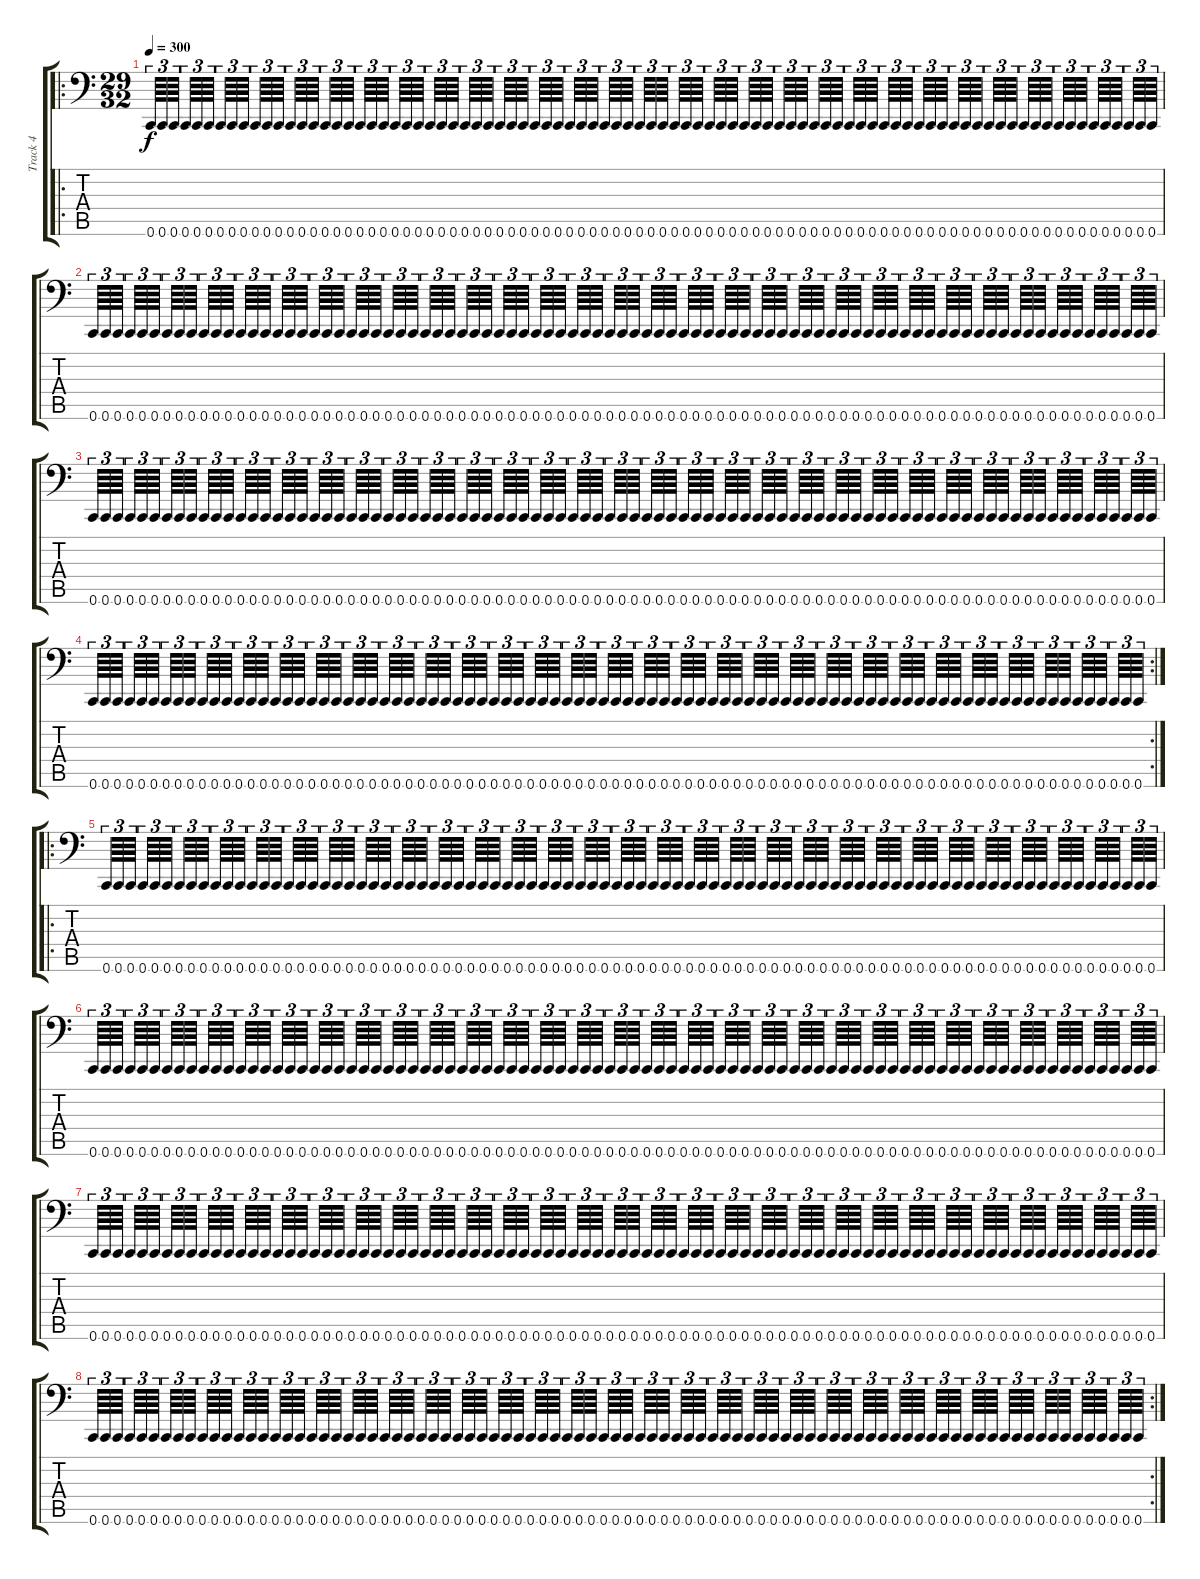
\track ("Track 4" "Track 4") {instrument acousticguitarsteel}
\staff {score tabs}
\tuning (Eb1 Db5 Bb2 Eb6 Db3 C-1) {hide}
\ro
\ts (29 32)
\tempo 300
\clef f4
\ks c
0.6.64{tu (3 2) dy f} 0.6.64{tu (3 2)} 0.6.64{tu (3 2)} 0.6.64{tu (3 2)} 0.6.64{tu (3 2)} 0.6.64{tu (3 2)} 0.6.64{tu (3 2)} 0.6.64{tu (3 2)} 0.6.64{tu (3 2)} 0.6.64{tu (3 2)} 0.6.64{tu (3 2)} 0.6.64{tu (3 2)} 0.6.64{tu (3 2)} 0.6.64{tu (3 2)} 0.6.64{tu (3 2)} 0.6.64{tu (3 2)} 0.6.64{tu (3 2)} 0.6.64{tu (3 2)} 0.6.64{tu (3 2)} 0.6.64{tu (3 2)} 0.6.64{tu (3 2)} 0.6.64{tu (3 2)} 0.6.64{tu (3 2)} 0.6.64{tu (3 2)} 0.6.64{tu (3 2)} 0.6.64{tu (3 2)} 0.6.64{tu (3 2)} 0.6.64{tu (3 2)} 0.6.64{tu (3 2)} 0.6.64{tu (3 2)} 0.6.64{tu (3 2)} 0.6.64{tu (3 2)} 0.6.64{tu (3 2)} 0.6.64{tu (3 2)} 0.6.64{tu (3 2)} 0.6.64{tu (3 2)} 0.6.64{tu (3 2)} 0.6.64{tu (3 2)} 0.6.64{tu (3 2)} 0.6.64{tu (3 2)} 0.6.64{tu (3 2)} 0.6.64{tu (3 2)} 0.6.64{tu (3 2)} 0.6.64{tu (3 2)} 0.6.64{tu (3 2)} 0.6.64{tu (3 2)} 0.6.64{tu (3 2)} 0.6.64{tu (3 2)} 0.6.64{tu (3 2)} 0.6.64{tu (3 2)} 0.6.64{tu (3 2)} 0.6.64{tu (3 2)} 0.6.64{tu (3 2)} 0.6.64{tu (3 2)} 0.6.64{tu (3 2)} 0.6.64{tu (3 2)} 0.6.64{tu (3 2)} 0.6.64{tu (3 2)} 0.6.64{tu (3 2)} 0.6.64{tu (3 2)} 0.6.64{tu (3 2)} 0.6.64{tu (3 2)} 0.6.64{tu (3 2)} 0.6.64{tu (3 2)} 0.6.64{tu (3 2)} 0.6.64{tu (3 2)} 0.6.64{tu (3 2)} 0.6.64{tu (3 2)} 0.6.64{tu (3 2)} 0.6.64{tu (3 2)} 0.6.64{tu (3 2)} 0.6.64{tu (3 2)} 0.6.64{tu (3 2)} 0.6.64{tu (3 2)} 0.6.64{tu (3 2)} 0.6.64{tu (3 2)} 0.6.64{tu (3 2)} 0.6.64{tu (3 2)} 0.6.64{tu (3 2)} 0.6.64{tu (3 2)} 0.6.64{tu (3 2)} 0.6.64{tu (3 2)} 0.6.64{tu (3 2)} 0.6.64{tu (3 2)} 0.6.64{tu (3 2)} 0.6.64{tu (3 2)} 0.6.64{tu (3 2)} |
0.6.64{tu (3 2)} 0.6.64{tu (3 2)} 0.6.64{tu (3 2)} 0.6.64{tu (3 2)} 0.6.64{tu (3 2)} 0.6.64{tu (3 2)} 0.6.64{tu (3 2)} 0.6.64{tu (3 2)} 0.6.64{tu (3 2)} 0.6.64{tu (3 2)} 0.6.64{tu (3 2)} 0.6.64{tu (3 2)} 0.6.64{tu (3 2)} 0.6.64{tu (3 2)} 0.6.64{tu (3 2)} 0.6.64{tu (3 2)} 0.6.64{tu (3 2)} 0.6.64{tu (3 2)} 0.6.64{tu (3 2)} 0.6.64{tu (3 2)} 0.6.64{tu (3 2)} 0.6.64{tu (3 2)} 0.6.64{tu (3 2)} 0.6.64{tu (3 2)} 0.6.64{tu (3 2)} 0.6.64{tu (3 2)} 0.6.64{tu (3 2)} 0.6.64{tu (3 2)} 0.6.64{tu (3 2)} 0.6.64{tu (3 2)} 0.6.64{tu (3 2)} 0.6.64{tu (3 2)} 0.6.64{tu (3 2)} 0.6.64{tu (3 2)} 0.6.64{tu (3 2)} 0.6.64{tu (3 2)} 0.6.64{tu (3 2)} 0.6.64{tu (3 2)} 0.6.64{tu (3 2)} 0.6.64{tu (3 2)} 0.6.64{tu (3 2)} 0.6.64{tu (3 2)} 0.6.64{tu (3 2)} 0.6.64{tu (3 2)} 0.6.64{tu (3 2)} 0.6.64{tu (3 2)} 0.6.64{tu (3 2)} 0.6.64{tu (3 2)} 0.6.64{tu (3 2)} 0.6.64{tu (3 2)} 0.6.64{tu (3 2)} 0.6.64{tu (3 2)} 0.6.64{tu (3 2)} 0.6.64{tu (3 2)} 0.6.64{tu (3 2)} 0.6.64{tu (3 2)} 0.6.64{tu (3 2)} 0.6.64{tu (3 2)} 0.6.64{tu (3 2)} 0.6.64{tu (3 2)} 0.6.64{tu (3 2)} 0.6.64{tu (3 2)} 0.6.64{tu (3 2)} 0.6.64{tu (3 2)} 0.6.64{tu (3 2)} 0.6.64{tu (3 2)} 0.6.64{tu (3 2)} 0.6.64{tu (3 2)} 0.6.64{tu (3 2)} 0.6.64{tu (3 2)} 0.6.64{tu (3 2)} 0.6.64{tu (3 2)} 0.6.64{tu (3 2)} 0.6.64{tu (3 2)} 0.6.64{tu (3 2)} 0.6.64{tu (3 2)} 0.6.64{tu (3 2)} 0.6.64{tu (3 2)} 0.6.64{tu (3 2)} 0.6.64{tu (3 2)} 0.6.64{tu (3 2)} 0.6.64{tu (3 2)} 0.6.64{tu (3 2)} 0.6.64{tu (3 2)} 0.6.64{tu (3 2)} 0.6.64{tu (3 2)} 0.6.64{tu (3 2)} |
0.6.64{tu (3 2)} 0.6.64{tu (3 2)} 0.6.64{tu (3 2)} 0.6.64{tu (3 2)} 0.6.64{tu (3 2)} 0.6.64{tu (3 2)} 0.6.64{tu (3 2)} 0.6.64{tu (3 2)} 0.6.64{tu (3 2)} 0.6.64{tu (3 2)} 0.6.64{tu (3 2)} 0.6.64{tu (3 2)} 0.6.64{tu (3 2)} 0.6.64{tu (3 2)} 0.6.64{tu (3 2)} 0.6.64{tu (3 2)} 0.6.64{tu (3 2)} 0.6.64{tu (3 2)} 0.6.64{tu (3 2)} 0.6.64{tu (3 2)} 0.6.64{tu (3 2)} 0.6.64{tu (3 2)} 0.6.64{tu (3 2)} 0.6.64{tu (3 2)} 0.6.64{tu (3 2)} 0.6.64{tu (3 2)} 0.6.64{tu (3 2)} 0.6.64{tu (3 2)} 0.6.64{tu (3 2)} 0.6.64{tu (3 2)} 0.6.64{tu (3 2)} 0.6.64{tu (3 2)} 0.6.64{tu (3 2)} 0.6.64{tu (3 2)} 0.6.64{tu (3 2)} 0.6.64{tu (3 2)} 0.6.64{tu (3 2)} 0.6.64{tu (3 2)} 0.6.64{tu (3 2)} 0.6.64{tu (3 2)} 0.6.64{tu (3 2)} 0.6.64{tu (3 2)} 0.6.64{tu (3 2)} 0.6.64{tu (3 2)} 0.6.64{tu (3 2)} 0.6.64{tu (3 2)} 0.6.64{tu (3 2)} 0.6.64{tu (3 2)} 0.6.64{tu (3 2)} 0.6.64{tu (3 2)} 0.6.64{tu (3 2)} 0.6.64{tu (3 2)} 0.6.64{tu (3 2)} 0.6.64{tu (3 2)} 0.6.64{tu (3 2)} 0.6.64{tu (3 2)} 0.6.64{tu (3 2)} 0.6.64{tu (3 2)} 0.6.64{tu (3 2)} 0.6.64{tu (3 2)} 0.6.64{tu (3 2)} 0.6.64{tu (3 2)} 0.6.64{tu (3 2)} 0.6.64{tu (3 2)} 0.6.64{tu (3 2)} 0.6.64{tu (3 2)} 0.6.64{tu (3 2)} 0.6.64{tu (3 2)} 0.6.64{tu (3 2)} 0.6.64{tu (3 2)} 0.6.64{tu (3 2)} 0.6.64{tu (3 2)} 0.6.64{tu (3 2)} 0.6.64{tu (3 2)} 0.6.64{tu (3 2)} 0.6.64{tu (3 2)} 0.6.64{tu (3 2)} 0.6.64{tu (3 2)} 0.6.64{tu (3 2)} 0.6.64{tu (3 2)} 0.6.64{tu (3 2)} 0.6.64{tu (3 2)} 0.6.64{tu (3 2)} 0.6.64{tu (3 2)} 0.6.64{tu (3 2)} 0.6.64{tu (3 2)} 0.6.64{tu (3 2)} |
\rc 2
0.6.64{tu (3 2)} 0.6.64{tu (3 2)} 0.6.64{tu (3 2)} 0.6.64{tu (3 2)} 0.6.64{tu (3 2)} 0.6.64{tu (3 2)} 0.6.64{tu (3 2)} 0.6.64{tu (3 2)} 0.6.64{tu (3 2)} 0.6.64{tu (3 2)} 0.6.64{tu (3 2)} 0.6.64{tu (3 2)} 0.6.64{tu (3 2)} 0.6.64{tu (3 2)} 0.6.64{tu (3 2)} 0.6.64{tu (3 2)} 0.6.64{tu (3 2)} 0.6.64{tu (3 2)} 0.6.64{tu (3 2)} 0.6.64{tu (3 2)} 0.6.64{tu (3 2)} 0.6.64{tu (3 2)} 0.6.64{tu (3 2)} 0.6.64{tu (3 2)} 0.6.64{tu (3 2)} 0.6.64{tu (3 2)} 0.6.64{tu (3 2)} 0.6.64{tu (3 2)} 0.6.64{tu (3 2)} 0.6.64{tu (3 2)} 0.6.64{tu (3 2)} 0.6.64{tu (3 2)} 0.6.64{tu (3 2)} 0.6.64{tu (3 2)} 0.6.64{tu (3 2)} 0.6.64{tu (3 2)} 0.6.64{tu (3 2)} 0.6.64{tu (3 2)} 0.6.64{tu (3 2)} 0.6.64{tu (3 2)} 0.6.64{tu (3 2)} 0.6.64{tu (3 2)} 0.6.64{tu (3 2)} 0.6.64{tu (3 2)} 0.6.64{tu (3 2)} 0.6.64{tu (3 2)} 0.6.64{tu (3 2)} 0.6.64{tu (3 2)} 0.6.64{tu (3 2)} 0.6.64{tu (3 2)} 0.6.64{tu (3 2)} 0.6.64{tu (3 2)} 0.6.64{tu (3 2)} 0.6.64{tu (3 2)} 0.6.64{tu (3 2)} 0.6.64{tu (3 2)} 0.6.64{tu (3 2)} 0.6.64{tu (3 2)} 0.6.64{tu (3 2)} 0.6.64{tu (3 2)} 0.6.64{tu (3 2)} 0.6.64{tu (3 2)} 0.6.64{tu (3 2)} 0.6.64{tu (3 2)} 0.6.64{tu (3 2)} 0.6.64{tu (3 2)} 0.6.64{tu (3 2)} 0.6.64{tu (3 2)} 0.6.64{tu (3 2)} 0.6.64{tu (3 2)} 0.6.64{tu (3 2)} 0.6.64{tu (3 2)} 0.6.64{tu (3 2)} 0.6.64{tu (3 2)} 0.6.64{tu (3 2)} 0.6.64{tu (3 2)} 0.6.64{tu (3 2)} 0.6.64{tu (3 2)} 0.6.64{tu (3 2)} 0.6.64{tu (3 2)} 0.6.64{tu (3 2)} 0.6.64{tu (3 2)} 0.6.64{tu (3 2)} 0.6.64{tu (3 2)} 0.6.64{tu (3 2)} 0.6.64{tu (3 2)} 0.6.64{tu (3 2)} |
\ro
0.6.64{tu (3 2)} 0.6.64{tu (3 2)} 0.6.64{tu (3 2)} 0.6.64{tu (3 2)} 0.6.64{tu (3 2)} 0.6.64{tu (3 2)} 0.6.64{tu (3 2)} 0.6.64{tu (3 2)} 0.6.64{tu (3 2)} 0.6.64{tu (3 2)} 0.6.64{tu (3 2)} 0.6.64{tu (3 2)} 0.6.64{tu (3 2)} 0.6.64{tu (3 2)} 0.6.64{tu (3 2)} 0.6.64{tu (3 2)} 0.6.64{tu (3 2)} 0.6.64{tu (3 2)} 0.6.64{tu (3 2)} 0.6.64{tu (3 2)} 0.6.64{tu (3 2)} 0.6.64{tu (3 2)} 0.6.64{tu (3 2)} 0.6.64{tu (3 2)} 0.6.64{tu (3 2)} 0.6.64{tu (3 2)} 0.6.64{tu (3 2)} 0.6.64{tu (3 2)} 0.6.64{tu (3 2)} 0.6.64{tu (3 2)} 0.6.64{tu (3 2)} 0.6.64{tu (3 2)} 0.6.64{tu (3 2)} 0.6.64{tu (3 2)} 0.6.64{tu (3 2)} 0.6.64{tu (3 2)} 0.6.64{tu (3 2)} 0.6.64{tu (3 2)} 0.6.64{tu (3 2)} 0.6.64{tu (3 2)} 0.6.64{tu (3 2)} 0.6.64{tu (3 2)} 0.6.64{tu (3 2)} 0.6.64{tu (3 2)} 0.6.64{tu (3 2)} 0.6.64{tu (3 2)} 0.6.64{tu (3 2)} 0.6.64{tu (3 2)} 0.6.64{tu (3 2)} 0.6.64{tu (3 2)} 0.6.64{tu (3 2)} 0.6.64{tu (3 2)} 0.6.64{tu (3 2)} 0.6.64{tu (3 2)} 0.6.64{tu (3 2)} 0.6.64{tu (3 2)} 0.6.64{tu (3 2)} 0.6.64{tu (3 2)} 0.6.64{tu (3 2)} 0.6.64{tu (3 2)} 0.6.64{tu (3 2)} 0.6.64{tu (3 2)} 0.6.64{tu (3 2)} 0.6.64{tu (3 2)} 0.6.64{tu (3 2)} 0.6.64{tu (3 2)} 0.6.64{tu (3 2)} 0.6.64{tu (3 2)} 0.6.64{tu (3 2)} 0.6.64{tu (3 2)} 0.6.64{tu (3 2)} 0.6.64{tu (3 2)} 0.6.64{tu (3 2)} 0.6.64{tu (3 2)} 0.6.64{tu (3 2)} 0.6.64{tu (3 2)} 0.6.64{tu (3 2)} 0.6.64{tu (3 2)} 0.6.64{tu (3 2)} 0.6.64{tu (3 2)} 0.6.64{tu (3 2)} 0.6.64{tu (3 2)} 0.6.64{tu (3 2)} 0.6.64{tu (3 2)} 0.6.64{tu (3 2)} 0.6.64{tu (3 2)} 0.6.64{tu (3 2)} |
0.6.64{tu (3 2)} 0.6.64{tu (3 2)} 0.6.64{tu (3 2)} 0.6.64{tu (3 2)} 0.6.64{tu (3 2)} 0.6.64{tu (3 2)} 0.6.64{tu (3 2)} 0.6.64{tu (3 2)} 0.6.64{tu (3 2)} 0.6.64{tu (3 2)} 0.6.64{tu (3 2)} 0.6.64{tu (3 2)} 0.6.64{tu (3 2)} 0.6.64{tu (3 2)} 0.6.64{tu (3 2)} 0.6.64{tu (3 2)} 0.6.64{tu (3 2)} 0.6.64{tu (3 2)} 0.6.64{tu (3 2)} 0.6.64{tu (3 2)} 0.6.64{tu (3 2)} 0.6.64{tu (3 2)} 0.6.64{tu (3 2)} 0.6.64{tu (3 2)} 0.6.64{tu (3 2)} 0.6.64{tu (3 2)} 0.6.64{tu (3 2)} 0.6.64{tu (3 2)} 0.6.64{tu (3 2)} 0.6.64{tu (3 2)} 0.6.64{tu (3 2)} 0.6.64{tu (3 2)} 0.6.64{tu (3 2)} 0.6.64{tu (3 2)} 0.6.64{tu (3 2)} 0.6.64{tu (3 2)} 0.6.64{tu (3 2)} 0.6.64{tu (3 2)} 0.6.64{tu (3 2)} 0.6.64{tu (3 2)} 0.6.64{tu (3 2)} 0.6.64{tu (3 2)} 0.6.64{tu (3 2)} 0.6.64{tu (3 2)} 0.6.64{tu (3 2)} 0.6.64{tu (3 2)} 0.6.64{tu (3 2)} 0.6.64{tu (3 2)} 0.6.64{tu (3 2)} 0.6.64{tu (3 2)} 0.6.64{tu (3 2)} 0.6.64{tu (3 2)} 0.6.64{tu (3 2)} 0.6.64{tu (3 2)} 0.6.64{tu (3 2)} 0.6.64{tu (3 2)} 0.6.64{tu (3 2)} 0.6.64{tu (3 2)} 0.6.64{tu (3 2)} 0.6.64{tu (3 2)} 0.6.64{tu (3 2)} 0.6.64{tu (3 2)} 0.6.64{tu (3 2)} 0.6.64{tu (3 2)} 0.6.64{tu (3 2)} 0.6.64{tu (3 2)} 0.6.64{tu (3 2)} 0.6.64{tu (3 2)} 0.6.64{tu (3 2)} 0.6.64{tu (3 2)} 0.6.64{tu (3 2)} 0.6.64{tu (3 2)} 0.6.64{tu (3 2)} 0.6.64{tu (3 2)} 0.6.64{tu (3 2)} 0.6.64{tu (3 2)} 0.6.64{tu (3 2)} 0.6.64{tu (3 2)} 0.6.64{tu (3 2)} 0.6.64{tu (3 2)} 0.6.64{tu (3 2)} 0.6.64{tu (3 2)} 0.6.64{tu (3 2)} 0.6.64{tu (3 2)} 0.6.64{tu (3 2)} 0.6.64{tu (3 2)} 0.6.64{tu (3 2)} |
0.6.64{tu (3 2)} 0.6.64{tu (3 2)} 0.6.64{tu (3 2)} 0.6.64{tu (3 2)} 0.6.64{tu (3 2)} 0.6.64{tu (3 2)} 0.6.64{tu (3 2)} 0.6.64{tu (3 2)} 0.6.64{tu (3 2)} 0.6.64{tu (3 2)} 0.6.64{tu (3 2)} 0.6.64{tu (3 2)} 0.6.64{tu (3 2)} 0.6.64{tu (3 2)} 0.6.64{tu (3 2)} 0.6.64{tu (3 2)} 0.6.64{tu (3 2)} 0.6.64{tu (3 2)} 0.6.64{tu (3 2)} 0.6.64{tu (3 2)} 0.6.64{tu (3 2)} 0.6.64{tu (3 2)} 0.6.64{tu (3 2)} 0.6.64{tu (3 2)} 0.6.64{tu (3 2)} 0.6.64{tu (3 2)} 0.6.64{tu (3 2)} 0.6.64{tu (3 2)} 0.6.64{tu (3 2)} 0.6.64{tu (3 2)} 0.6.64{tu (3 2)} 0.6.64{tu (3 2)} 0.6.64{tu (3 2)} 0.6.64{tu (3 2)} 0.6.64{tu (3 2)} 0.6.64{tu (3 2)} 0.6.64{tu (3 2)} 0.6.64{tu (3 2)} 0.6.64{tu (3 2)} 0.6.64{tu (3 2)} 0.6.64{tu (3 2)} 0.6.64{tu (3 2)} 0.6.64{tu (3 2)} 0.6.64{tu (3 2)} 0.6.64{tu (3 2)} 0.6.64{tu (3 2)} 0.6.64{tu (3 2)} 0.6.64{tu (3 2)} 0.6.64{tu (3 2)} 0.6.64{tu (3 2)} 0.6.64{tu (3 2)} 0.6.64{tu (3 2)} 0.6.64{tu (3 2)} 0.6.64{tu (3 2)} 0.6.64{tu (3 2)} 0.6.64{tu (3 2)} 0.6.64{tu (3 2)} 0.6.64{tu (3 2)} 0.6.64{tu (3 2)} 0.6.64{tu (3 2)} 0.6.64{tu (3 2)} 0.6.64{tu (3 2)} 0.6.64{tu (3 2)} 0.6.64{tu (3 2)} 0.6.64{tu (3 2)} 0.6.64{tu (3 2)} 0.6.64{tu (3 2)} 0.6.64{tu (3 2)} 0.6.64{tu (3 2)} 0.6.64{tu (3 2)} 0.6.64{tu (3 2)} 0.6.64{tu (3 2)} 0.6.64{tu (3 2)} 0.6.64{tu (3 2)} 0.6.64{tu (3 2)} 0.6.64{tu (3 2)} 0.6.64{tu (3 2)} 0.6.64{tu (3 2)} 0.6.64{tu (3 2)} 0.6.64{tu (3 2)} 0.6.64{tu (3 2)} 0.6.64{tu (3 2)} 0.6.64{tu (3 2)} 0.6.64{tu (3 2)} 0.6.64{tu (3 2)} 0.6.64{tu (3 2)} 0.6.64{tu (3 2)} |
\rc 2
0.6.64{tu (3 2)} 0.6.64{tu (3 2)} 0.6.64{tu (3 2)} 0.6.64{tu (3 2)} 0.6.64{tu (3 2)} 0.6.64{tu (3 2)} 0.6.64{tu (3 2)} 0.6.64{tu (3 2)} 0.6.64{tu (3 2)} 0.6.64{tu (3 2)} 0.6.64{tu (3 2)} 0.6.64{tu (3 2)} 0.6.64{tu (3 2)} 0.6.64{tu (3 2)} 0.6.64{tu (3 2)} 0.6.64{tu (3 2)} 0.6.64{tu (3 2)} 0.6.64{tu (3 2)} 0.6.64{tu (3 2)} 0.6.64{tu (3 2)} 0.6.64{tu (3 2)} 0.6.64{tu (3 2)} 0.6.64{tu (3 2)} 0.6.64{tu (3 2)} 0.6.64{tu (3 2)} 0.6.64{tu (3 2)} 0.6.64{tu (3 2)} 0.6.64{tu (3 2)} 0.6.64{tu (3 2)} 0.6.64{tu (3 2)} 0.6.64{tu (3 2)} 0.6.64{tu (3 2)} 0.6.64{tu (3 2)} 0.6.64{tu (3 2)} 0.6.64{tu (3 2)} 0.6.64{tu (3 2)} 0.6.64{tu (3 2)} 0.6.64{tu (3 2)} 0.6.64{tu (3 2)} 0.6.64{tu (3 2)} 0.6.64{tu (3 2)} 0.6.64{tu (3 2)} 0.6.64{tu (3 2)} 0.6.64{tu (3 2)} 0.6.64{tu (3 2)} 0.6.64{tu (3 2)} 0.6.64{tu (3 2)} 0.6.64{tu (3 2)} 0.6.64{tu (3 2)} 0.6.64{tu (3 2)} 0.6.64{tu (3 2)} 0.6.64{tu (3 2)} 0.6.64{tu (3 2)} 0.6.64{tu (3 2)} 0.6.64{tu (3 2)} 0.6.64{tu (3 2)} 0.6.64{tu (3 2)} 0.6.64{tu (3 2)} 0.6.64{tu (3 2)} 0.6.64{tu (3 2)} 0.6.64{tu (3 2)} 0.6.64{tu (3 2)} 0.6.64{tu (3 2)} 0.6.64{tu (3 2)} 0.6.64{tu (3 2)} 0.6.64{tu (3 2)} 0.6.64{tu (3 2)} 0.6.64{tu (3 2)} 0.6.64{tu (3 2)} 0.6.64{tu (3 2)} 0.6.64{tu (3 2)} 0.6.64{tu (3 2)} 0.6.64{tu (3 2)} 0.6.64{tu (3 2)} 0.6.64{tu (3 2)} 0.6.64{tu (3 2)} 0.6.64{tu (3 2)} 0.6.64{tu (3 2)} 0.6.64{tu (3 2)} 0.6.64{tu (3 2)} 0.6.64{tu (3 2)} 0.6.64{tu (3 2)} 0.6.64{tu (3 2)} 0.6.64{tu (3 2)} 0.6.64{tu (3 2)} 0.6.64{tu (3 2)} 0.6.64{tu (3 2)}
